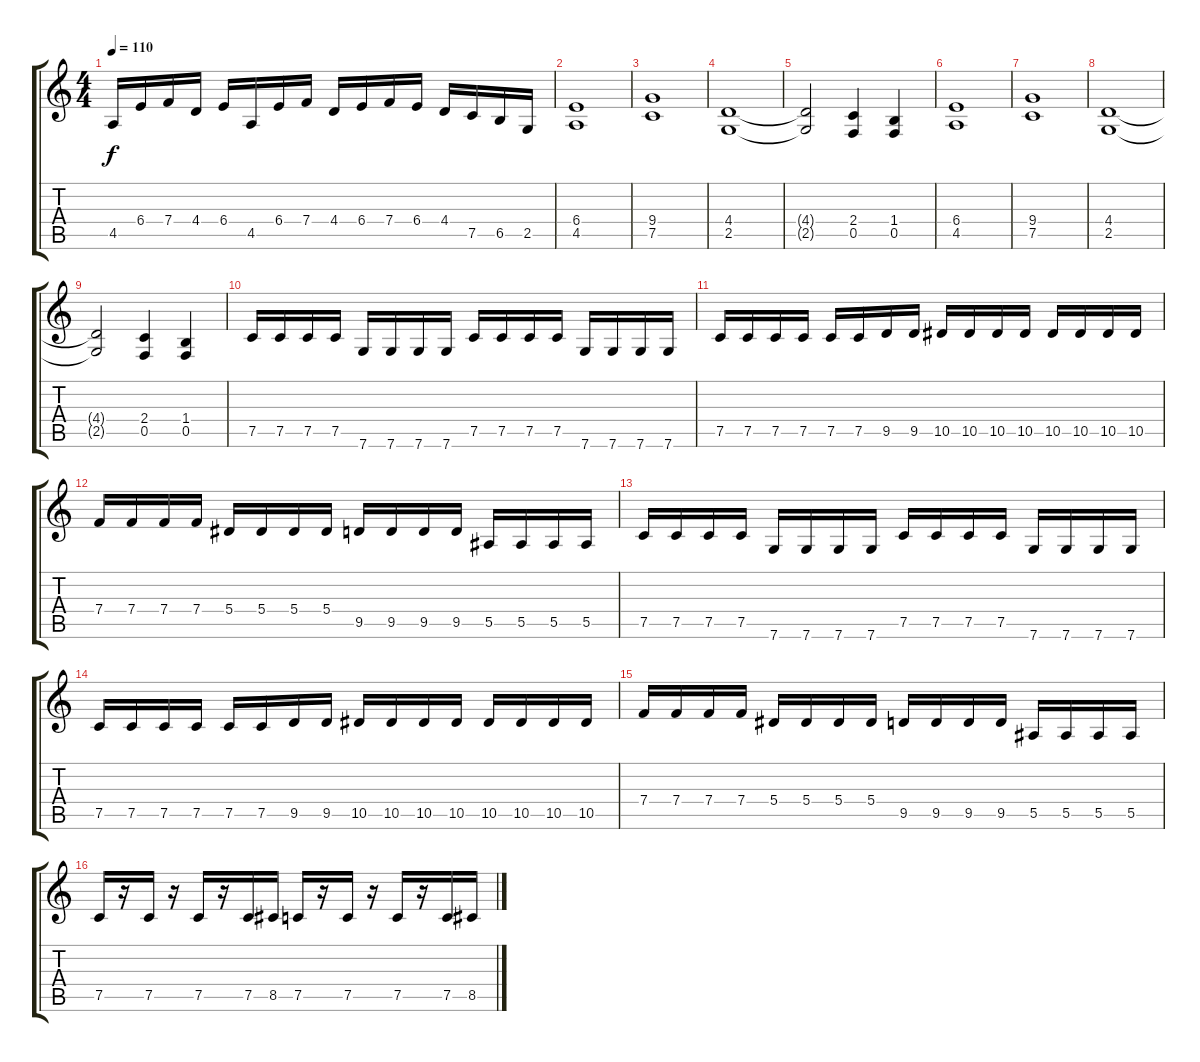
\track "" {instrument distortionguitar}
\staff {score tabs}
\tuning (C4 G3 Eb3 Bb2 F2 C2) {hide}
\ts (4 4)
\tempo 110
\clef g2
\ks c
4.5.16{dy f} 6.4.16 7.4.16 4.4.16 6.4.16 4.5.16 6.4.16 7.4.16 4.4.16 6.4.16 7.4.16 6.4.16 4.4.16 7.5.16 6.5.16 2.5.16 |
(6.4 4.5).1 |
(9.4 7.5).1 |
(4.4 2.5).1 |
(4.4{t} 2.5{t}).2 (2.4 0.5).4 (1.4 0.5).4 |
(6.4 4.5).1 |
(9.4 7.5).1 |
(4.4 2.5).1 |
(4.4{t} 2.5{t}).2 (2.4 0.5).4 (1.4 0.5).4 |
7.5.16 7.5.16 7.5.16 7.5.16 7.6.16 7.6.16 7.6.16 7.6.16 7.5.16 7.5.16 7.5.16 7.5.16 7.6.16 7.6.16 7.6.16 7.6.16 |
7.5.16 7.5.16 7.5.16 7.5.16 7.5.16 7.5.16 9.5.16 9.5.16 10.5.16 10.5.16 10.5.16 10.5.16 10.5.16 10.5.16 10.5.16 10.5.16 |
7.4.16 7.4.16 7.4.16 7.4.16 5.4.16 5.4.16 5.4.16 5.4.16 9.5.16 9.5.16 9.5.16 9.5.16 5.5.16 5.5.16 5.5.16 5.5.16 |
7.5.16 7.5.16 7.5.16 7.5.16 7.6.16 7.6.16 7.6.16 7.6.16 7.5.16 7.5.16 7.5.16 7.5.16 7.6.16 7.6.16 7.6.16 7.6.16 |
7.5.16 7.5.16 7.5.16 7.5.16 7.5.16 7.5.16 9.5.16 9.5.16 10.5.16 10.5.16 10.5.16 10.5.16 10.5.16 10.5.16 10.5.16 10.5.16 |
7.4.16 7.4.16 7.4.16 7.4.16 5.4.16 5.4.16 5.4.16 5.4.16 9.5.16 9.5.16 9.5.16 9.5.16 5.5.16 5.5.16 5.5.16 5.5.16 |
7.5.16 r.16 7.5.16 r.16 7.5.16 r.16 7.5.16 8.5.16 7.5.16 r.16 7.5.16 r.16 7.5.16 r.16 7.5.16 8.5.16
